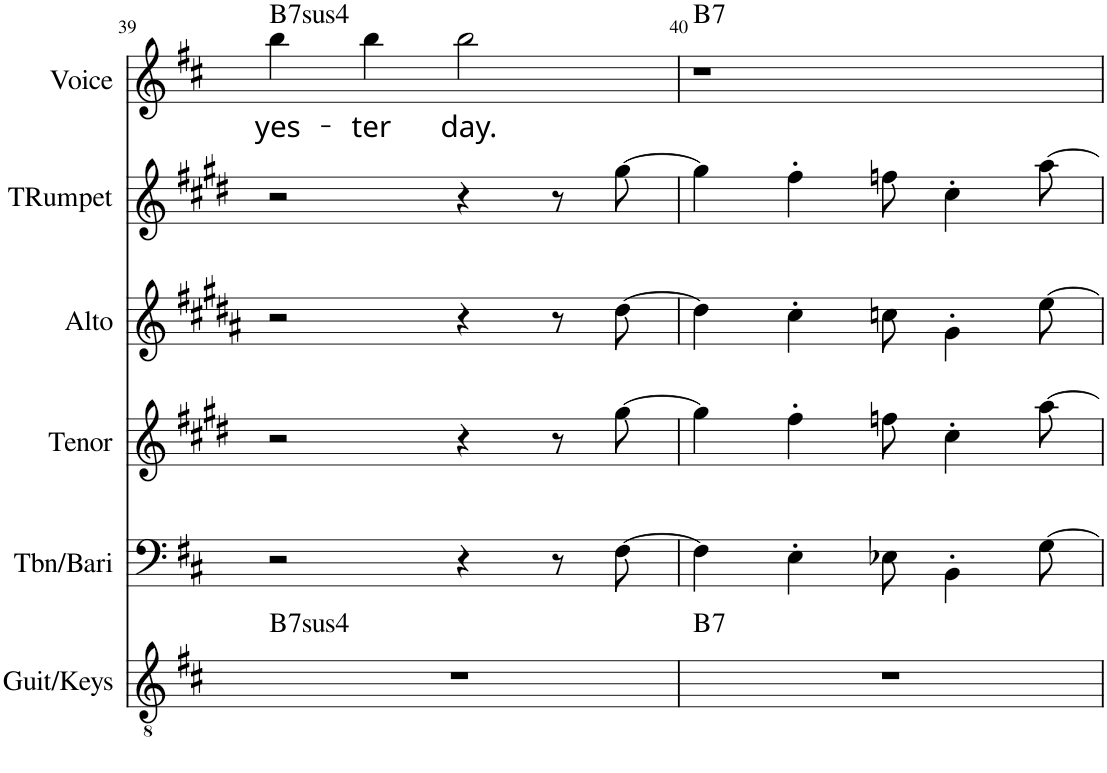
**kern	**harte	**kern	**kern	**kern	**kern	**kern	**text	**harte
*part6	*part6	*part5	*part4	*part3	*part2	*part1	*part1	*part1
*staff6	*	*staff5	*staff4	*staff3	*staff2	*staff1	*staff1	*
*I"Guit/Keys	*	*I"Tbn/Bari	*I"Tenor	*I"Alto	*I"Trumpet	*I"Voice	*	*
*I'Guit/Keys	*	*I'Tbn/Bari	*I'Tenor	*I'Alto	*I'TRumpet	*I'Voice	*	*
!!LO:PB:g=z
*clefGv2	*	*clefF4	*clefG2	*clefG2	*clefG2	*clefG2	*	*
*	*	*	*Trd8c14	*Trd5c9	*Trd1c2	*	*	*
*k[f#c#]	*	*k[f#c#]	*k[f#c#g#d#]	*k[f#c#g#d#a#]	*k[f#c#g#d#]	*k[f#c#]	*	*
*D:	*	*D:	*	*	*	*D:	*	*
*M4/4	*	*M4/4	*M4/4	*M4/4	*M4/4	*M4/4	*	*
=39	=39	=39	=39	=39	=39	=39	=39	=39
!	!LO:H:kt=74	!	!	!	!	!	!LO:LY:b	!LO:H:kt=74
1r	B:sus4(7)	2r	2r	2r	2r	4bb\	yes-	B:sus4(7)
!	!	!	!	!	!	!	!LO:LY:b	!
.	.	.	.	.	.	4bb\	-ter	.
!	!	!	!	!	!	!	!LO:LY:b	!
.	.	4r	4r	4r	4r	2bb\	day.	.
.	.	8r	8r	8r	8r	.	.	.
.	.	[8F#\	[8gg#\	[8dd#\	[8gg#\	.	.	.
=40	=40	=40	=40	=40	=40	=40	=40	=40
!	!LO:H:kt=7	!	!	!	!	!	!	!LO:H:kt=7
1r	B:7	4F#\]	4gg#\]	4dd#\]	4gg#\]	1r	.	B:7
.	.	4E'\	4ff#'\	4cc#'\	4ff#'\	.	.	.
.	.	8E-X\	8ffn\	8ccn\	8ffn\	.	.	.
.	.	4BB'\	4cc#'\	4g#'\	4cc#'\	.	.	.
.	.	[8G\	[8aa\	[8ee\	[8aa\	.	.	.
=	=	=	=	=	=	=	=	=
*-	*-	*-	*-	*-	*-	*-	*-	*-
